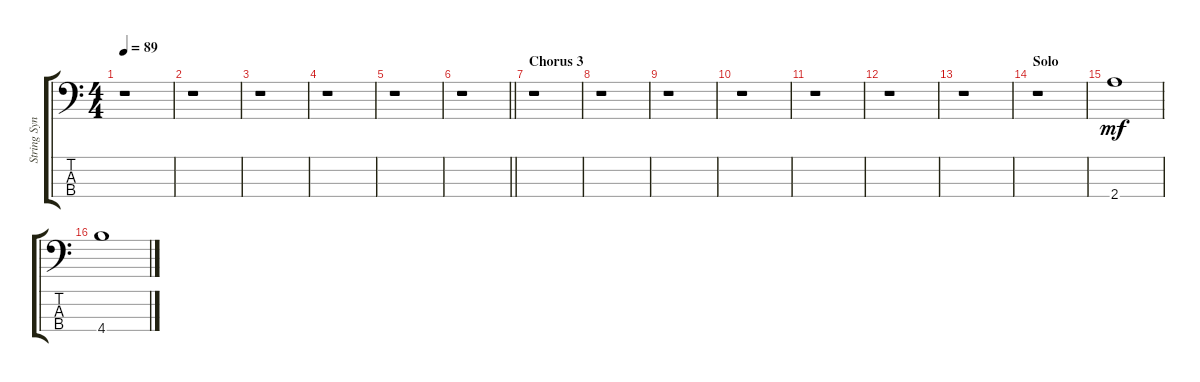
\track ("String Synthesizer" "String Syn") {instrument stringensemble2}
\staff {score tabs}
\tuning (E5 A4 D4 G3) {hide}
\ts (4 4)
\tempo 89
\clef f4
\ks c
r.1{dy mf} |
r.1 |
r.1 |
r.1 |
r.1 |
\barLineRight lightlight
r.1 |
\section ("" "Chorus 3")
r.1 |
r.1 |
r.1 |
r.1 |
r.1 |
r.1 |
r.1 |
\section ("" "Solo")
r.1 |
2.4.1 |
4.4.1
